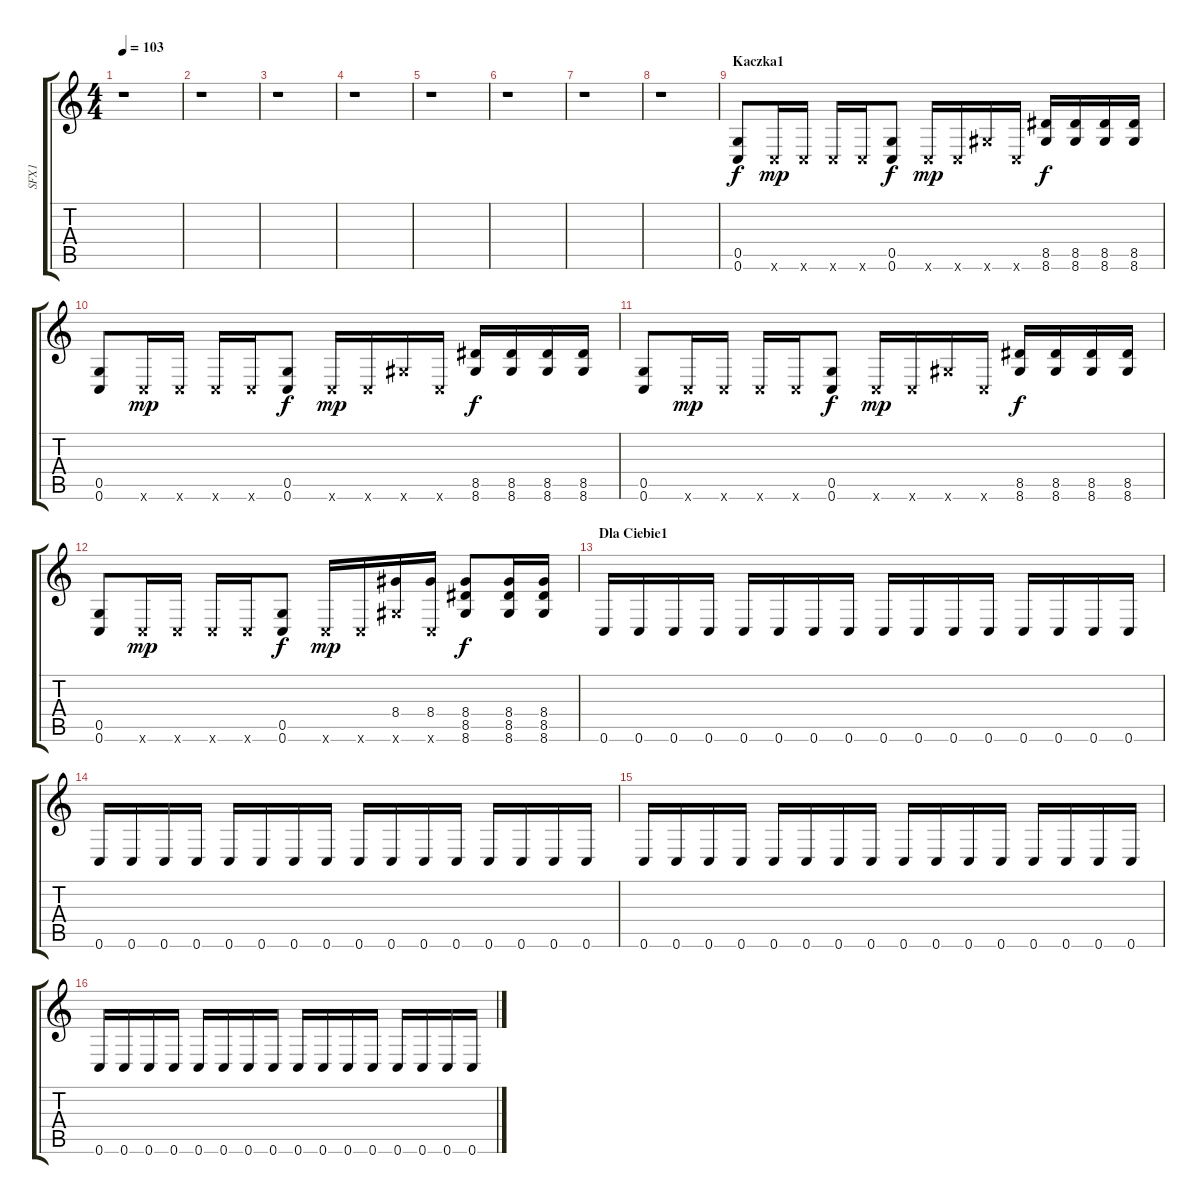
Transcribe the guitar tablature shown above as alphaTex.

\track ("SFX1" "SFX1") {instrument banjo}
\staff {score tabs}
\tuning (D4 A3 F3 C3 G2 C2) {hide}
\displaytranspose 12
\ts (4 4)
\tempo 103
\clef g2
\ks c
r.1{dy f} |
r.1 |
r.1 |
r.1 |
r.1 |
r.1 |
r.1 |
r.1{volume 0 balance 8 instrument lead5charang} |
\section ("" "Kaczka1")
(0.5 0.6).8{volume 10} 0.6{x}.16{dy mp} 0.6{x}.16 0.6{x}.16 0.6{x}.16 (0.5 0.6).8{dy f} 0.6{x}.16{dy mp} 0.6{x}.16 8.6{x}.16 0.6{x}.16 (8.5 8.6).16{dy f} (8.5 8.6).16 (8.5 8.6).16 (8.5 8.6).16 |
(0.5 0.6).8 0.6{x}.16{dy mp} 0.6{x}.16 0.6{x}.16 0.6{x}.16 (0.5 0.6).8{dy f} 0.6{x}.16{dy mp} 0.6{x}.16 8.6{x}.16 0.6{x}.16 (8.5 8.6).16{dy f} (8.5 8.6).16 (8.5 8.6).16 (8.5 8.6).16 |
(0.5 0.6).8 0.6{x}.16{dy mp} 0.6{x}.16 0.6{x}.16 0.6{x}.16 (0.5 0.6).8{dy f} 0.6{x}.16{dy mp} 0.6{x}.16 8.6{x}.16 0.6{x}.16 (8.5 8.6).16{dy f} (8.5 8.6).16 (8.5 8.6).16 (8.5 8.6).16 |
(0.5 0.6).8 0.6{x}.16{dy mp} 0.6{x}.16 0.6{x}.16 0.6{x}.16 (0.5 0.6).8{dy f} 0.6{x}.16{dy mp} 0.6{x}.16 (8.4 8.6{x}).16 (8.4 0.6{x}).16 (8.4 8.5 8.6).8{dy f} (8.4 8.5 8.6).16 (8.4 8.5 8.6).16 |
\section ("" "Dla Ciebie1")
0.6.16{volume 8 balance 8 instrument lead5charang} 0.6.16 0.6.16 0.6.16 0.6.16 0.6.16 0.6.16 0.6.16 0.6.16 0.6.16 0.6.16 0.6.16 0.6.16 0.6.16 0.6.16 0.6.16 |
0.6.16{volume 8 balance 8 instrument lead5charang} 0.6.16 0.6.16 0.6.16 0.6.16 0.6.16 0.6.16 0.6.16 0.6.16 0.6.16 0.6.16 0.6.16 0.6.16 0.6.16 0.6.16 0.6.16 |
0.6.16{volume 8 balance 8 instrument lead5charang} 0.6.16 0.6.16 0.6.16 0.6.16 0.6.16 0.6.16 0.6.16 0.6.16 0.6.16 0.6.16 0.6.16 0.6.16 0.6.16 0.6.16 0.6.16 |
0.6.16{volume 8 balance 8 instrument lead5charang} 0.6.16 0.6.16 0.6.16 0.6.16 0.6.16 0.6.16 0.6.16 0.6.16 0.6.16 0.6.16 0.6.16 0.6.16 0.6.16 0.6.16 0.6.16
